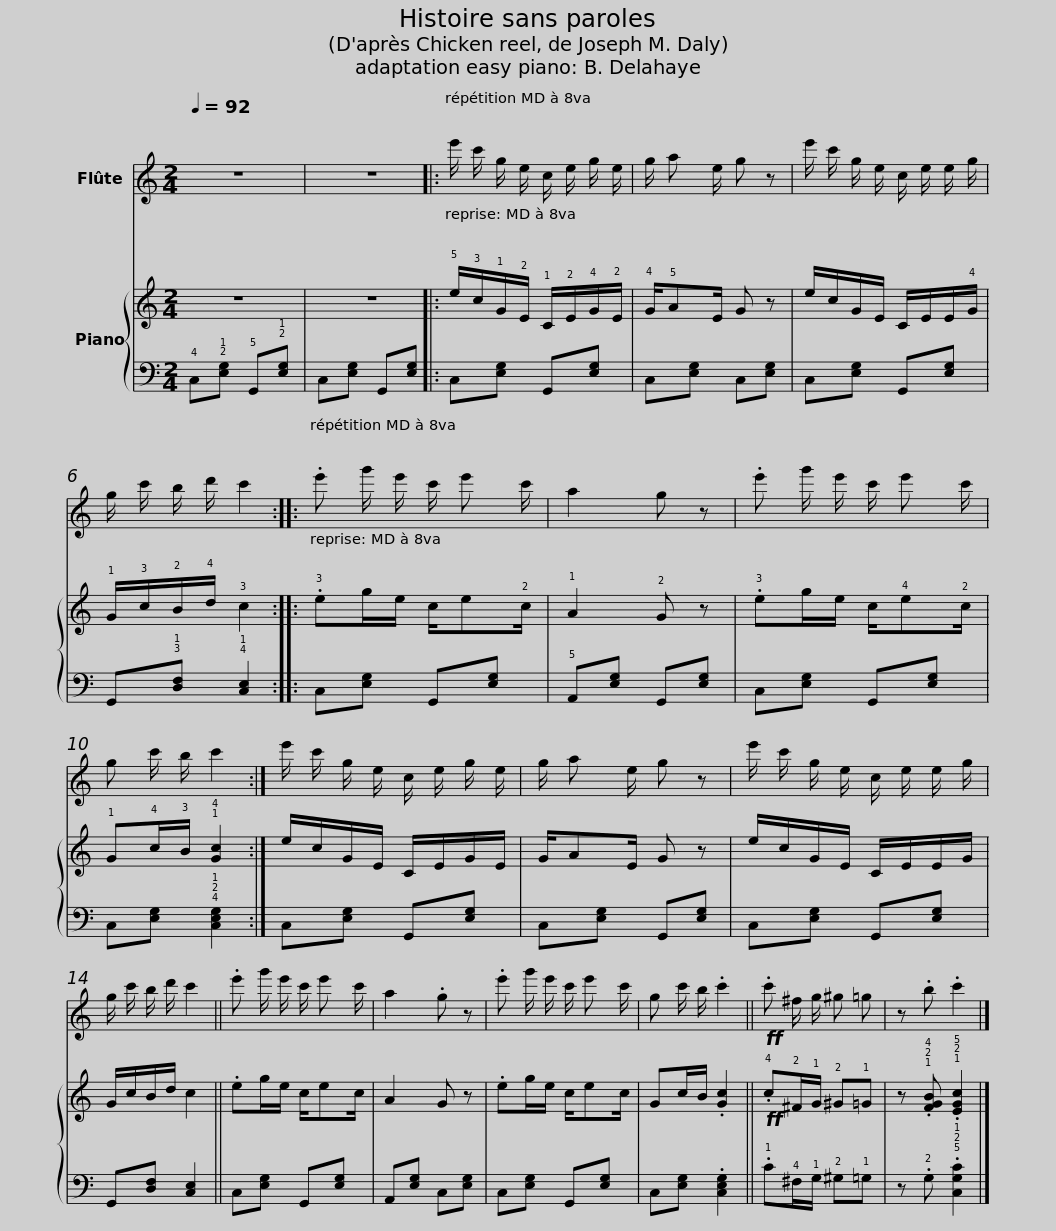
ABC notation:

X:1
%%score 1 { 2 | 3 }
L:1/8
Q:1/4=92
M:2/4
I:linebreak $
K:C
V:1 treble
V:2 treble
V:3 bass
V:1
 z4 | z4 |:$ e'/ c'/ g/ e/ c/ e/ g/ e/ | g/ a e/ g z | e'/ c'/ g/ e/ c/ e/ e/ g/ | %5
 g/ c'/ b/ d'/ c'2 ::$ .e' g'/ e'/ c'/ e' c'/ | a2 g z | .e' g'/ e'/ c'/ e' c'/ | g c'/ b/ c'2 :|$ %10
 e'/ c'/ g/ e/ c/ e/ g/ e/ | g/ a e/ g z | e'/ c'/ g/ e/ c/ e/ e/ g/ | g/ c'/ b/ d'/ c'2 ||$ .e' g'/ e'/ c'/ e' c'/ | %15
 a2 .g z | .e' g'/ e'/ c'/ e' c'/ | g c'/ b/ .c'2 ||!ff! .c' ^f/ g/ ^g =g | z .b .c'2 |] %20
V:2
 z4 | z4 |:$ !5!e/!3!c/!1!G/!2!E/ !1!C/!2!E/!4!G/!2!E/ | !4!G/!5!AE/ G z | e/c/G/E/ C/E/E/!4!G/ | %5
 !1!G/!3!c/!2!B/!4!d/ !3!c2 ::$ .!3!eg/e/ c/e!2!c/ | !1!A2 !2!G z | .!3!eg/e/ c/!4!e!2!c/ | !1!G!4!c/!3!B/ !1!!4![Gc]2 :|$ %10
 e/c/G/E/ C/E/G/E/ | G/AE/ G z | e/c/G/E/ C/E/E/G/ | G/c/B/d/ c2 ||$ .eg/e/ c/ec/ | %15
 A2 G z | .eg/e/ c/ec/ | Gc/B/ .[Gc]2 ||!ff! .!4!c!2!^F/!1!G/ !2!^G!1!=G | z .!1!!2!!4![FGB] .!1!!2!!5![EGc]2 |] %20
V:3
 !4!C,!2!!1![E,G,] !5!G,,!2!!1![E,G,] | C,[E,G,] G,,[E,G,] |:$ C,[E,G,] G,,[E,G,] | C,[E,G,] C,[E,G,] | C,[E,G,] G,,[E,G,] | %5
 G,,!3!!1![D,F,] !4!!1![C,E,]2 ::$ C,[E,G,] G,,[E,G,] | !5!A,,[E,G,] G,,[E,G,] | C,[E,G,] G,,[E,G,] | C,[E,G,] !4!!2!!1![C,E,G,]2 :|$ %10
 C,[E,G,] G,,[E,G,] | C,[E,G,] G,,[E,G,] | C,[E,G,] G,,[E,G,] | G,,[D,F,] [C,E,]2 ||$ C,[E,G,] G,,[E,G,] | %15
 A,,[E,G,] C,[E,G,] | C,[E,G,] G,,[E,G,] | C,[E,G,] .[C,E,G,]2 || .!1!C!4!^F,/!1!G,/ !2!^G,!1!=G, | z .!2!G, .!5!!2!!1![C,G,C]2 |] %20
